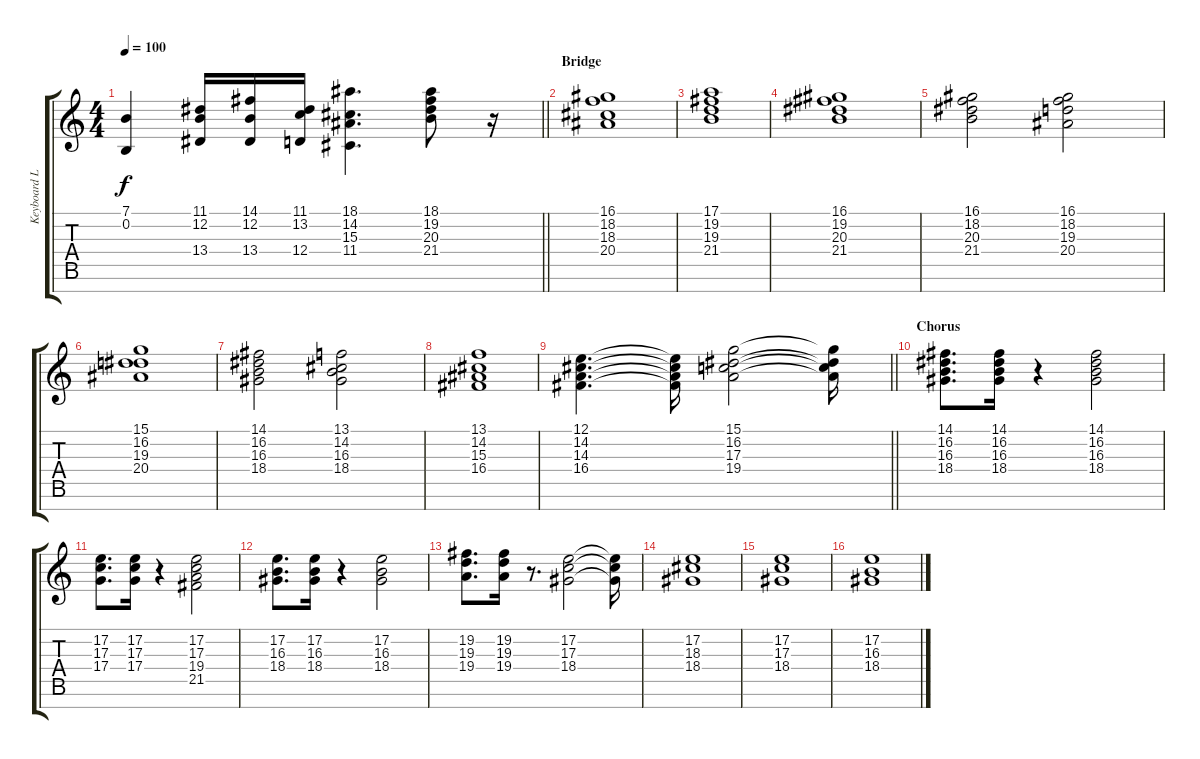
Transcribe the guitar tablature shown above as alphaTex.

\track ("Keyboard L" "Keyboard L") {instrument pad1newage}
\staff {score tabs}
\tuning (E4 B3 G3 D3 A2 E2 B1) {hide}
\ts (4 4)
\tempo 100
\clef g2
\barLineRight lightlight
\ks c
(7.1{t} 0.2{t}).4{dy f} (11.1 12.2 13.4).16 (14.1 12.2 13.4).16 (11.1 13.2 12.4).16 (18.1 14.2 15.3 11.4).4{d} (18.1 19.2 20.3 21.4).8{instrument pad1newage} r.16 |
\section ("" "Bridge")
(16.1 18.2 18.3 20.4).1 |
(17.1 19.2 19.3 21.4).1 |
(16.1 19.2 20.3 21.4).1 |
(16.1 18.2 20.3 21.4).2 (16.1 18.2 19.3 20.4).2 |
(15.1 16.2 19.3 20.4).1 |
(14.1 16.2 16.3 18.4).2 (13.1 14.2 16.3 18.4).2 |
(13.1 14.2 15.3 16.4).1 |
\barLineRight lightlight
(12.1 14.2 14.3 16.4).4{d} (12.1{t} 14.2{t} 14.3{t} 16.4{t}).16 (15.1 16.2 17.3 19.4).2 (15.1{t} 16.2{t} 17.3{t} 19.4{t}).16 |
\section ("" "Chorus")
(14.1 16.2 16.3 18.4).8{d instrument electricpiano2} (14.1 16.2 16.3 18.4).16 r.4 (14.1 16.2 16.3 18.4).2 |
(17.2 17.3 17.4).8{d} (17.2 17.3 17.4).16 r.4 (17.2 17.3 19.4 21.5).2 |
(17.2 16.3 18.4).8{d} (17.2 16.3 18.4).16 r.4 (17.2 16.3 18.4).2 |
(19.2 19.3 19.4).8{d} (19.2 19.3 19.4).16 r.8{d} (17.2 17.3 18.4).2 (17.2{t} 17.3{t} 18.4{t}).16 |
(17.2 18.3 18.4).1 |
(17.2 17.3 18.4).1 |
(17.2 16.3 18.4).1
